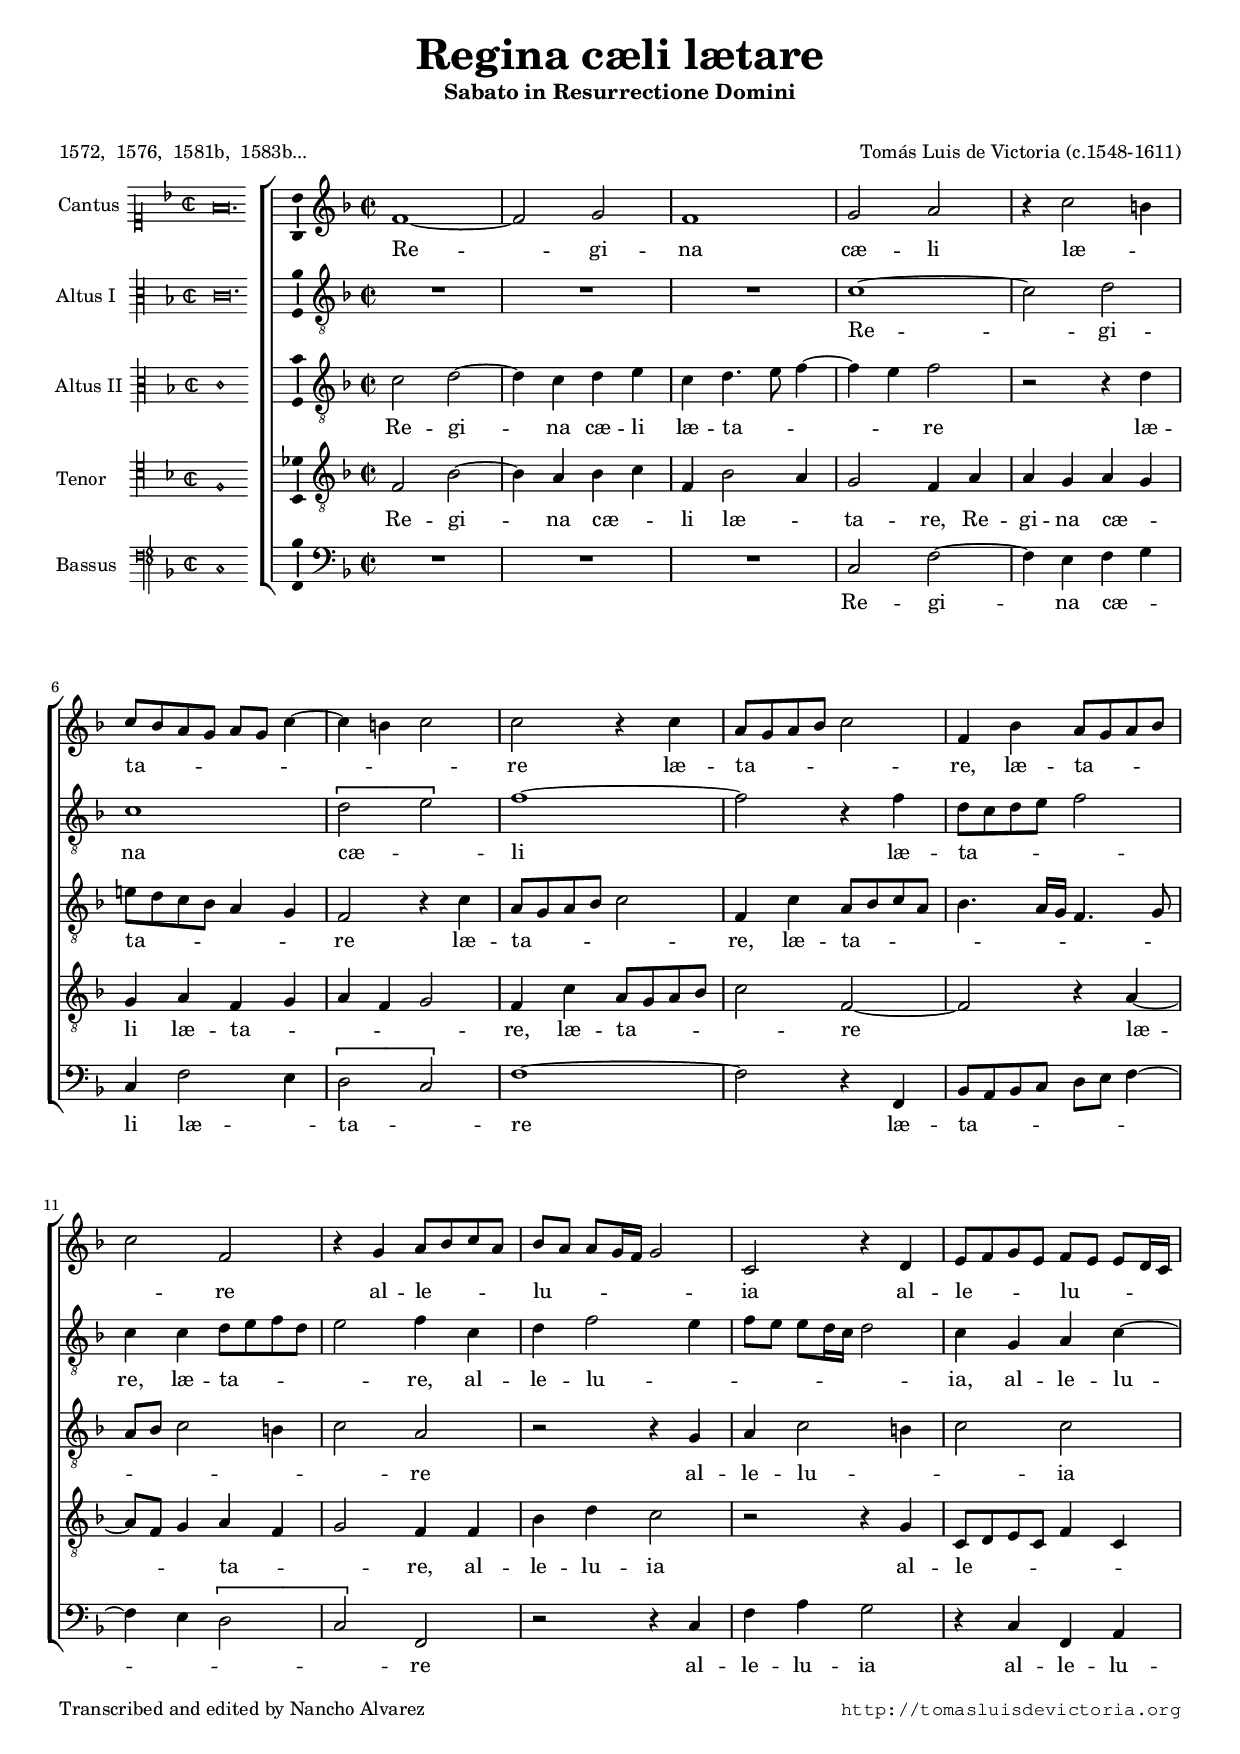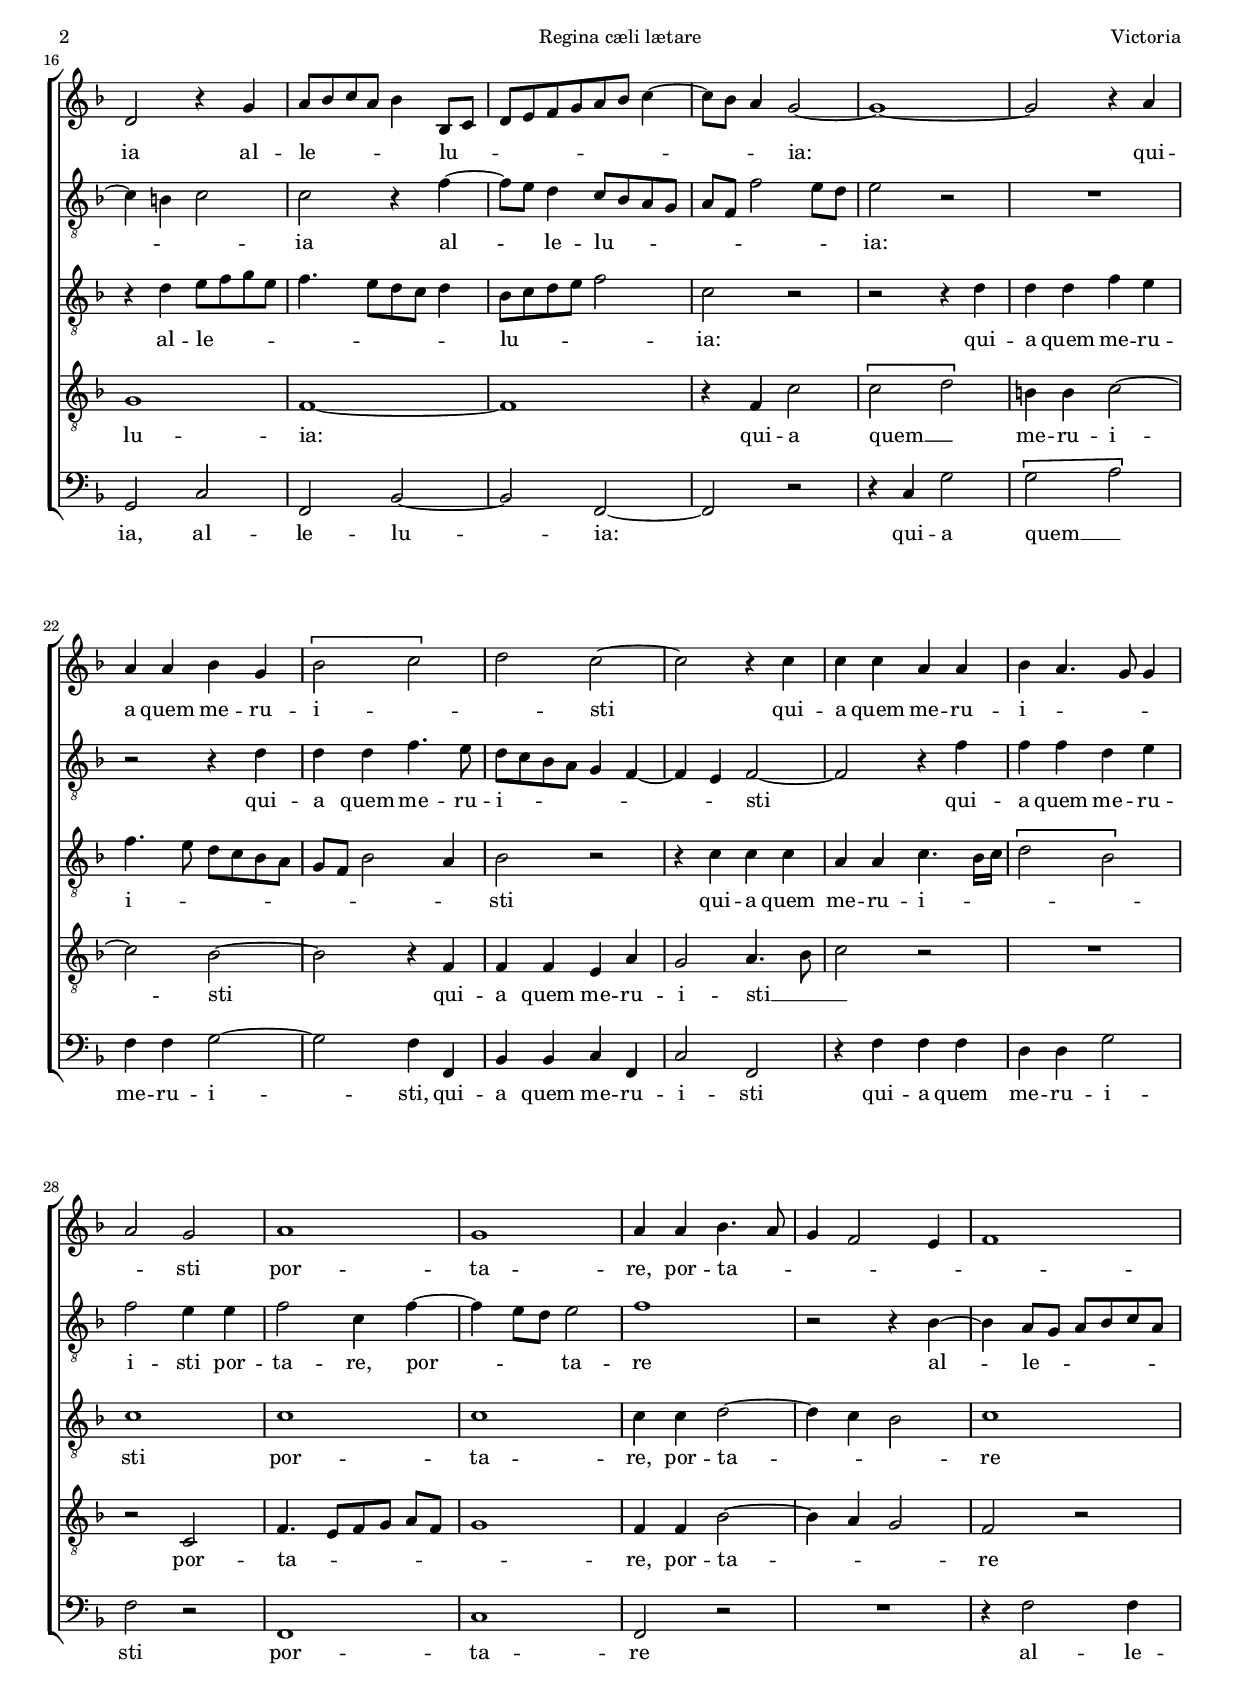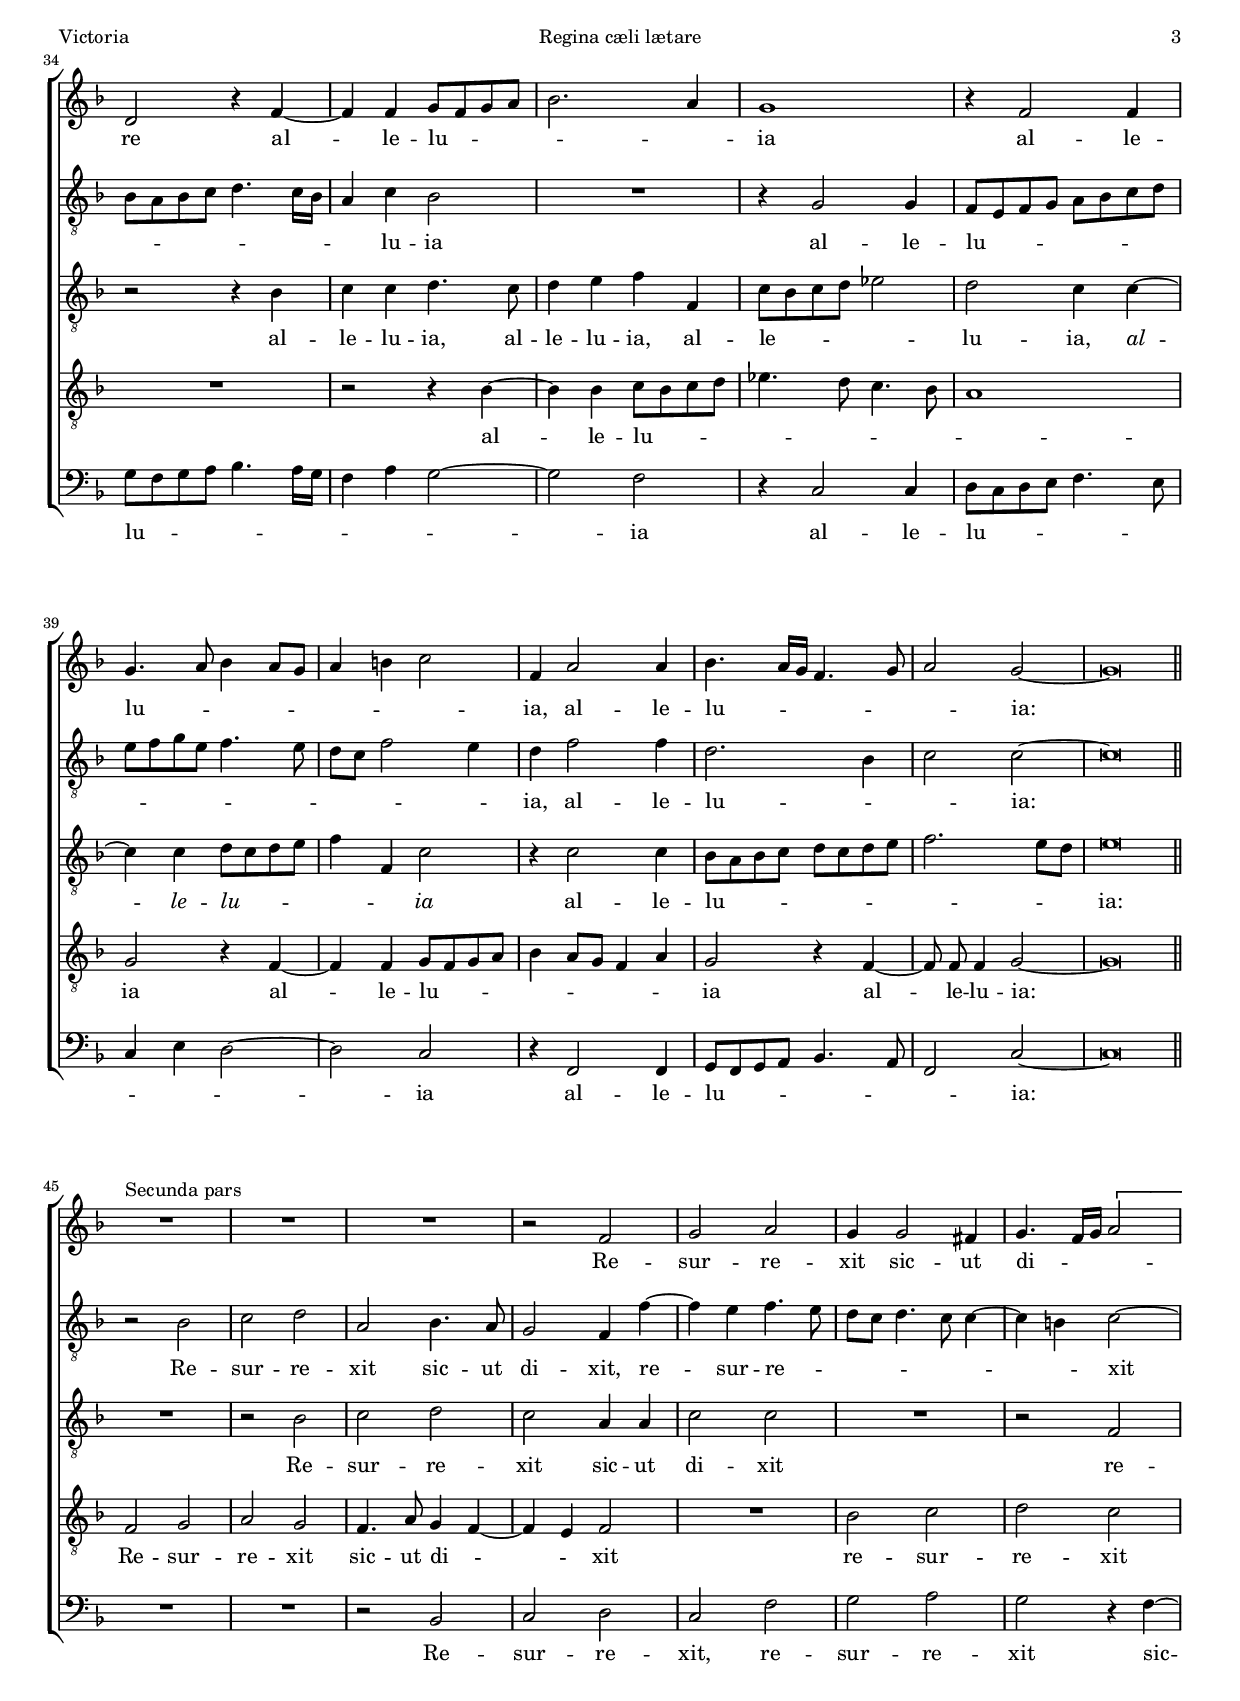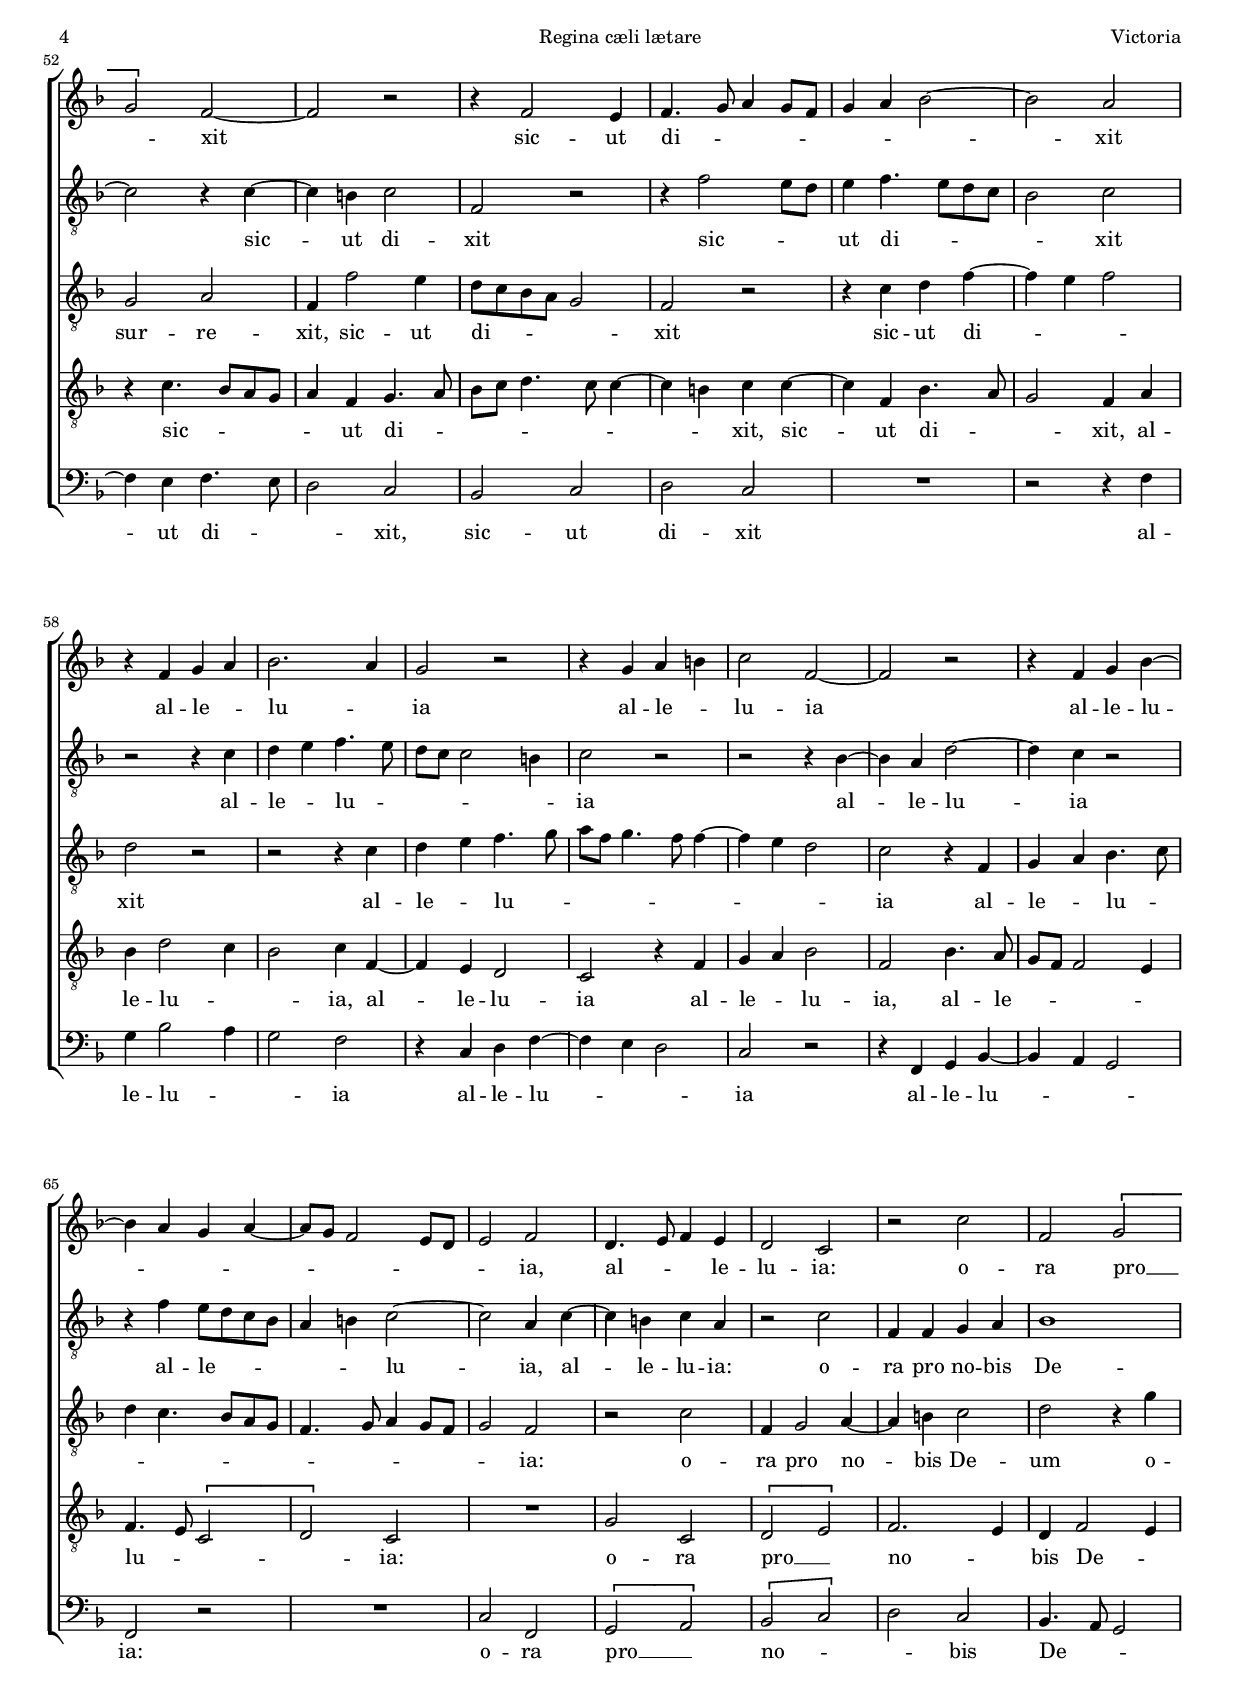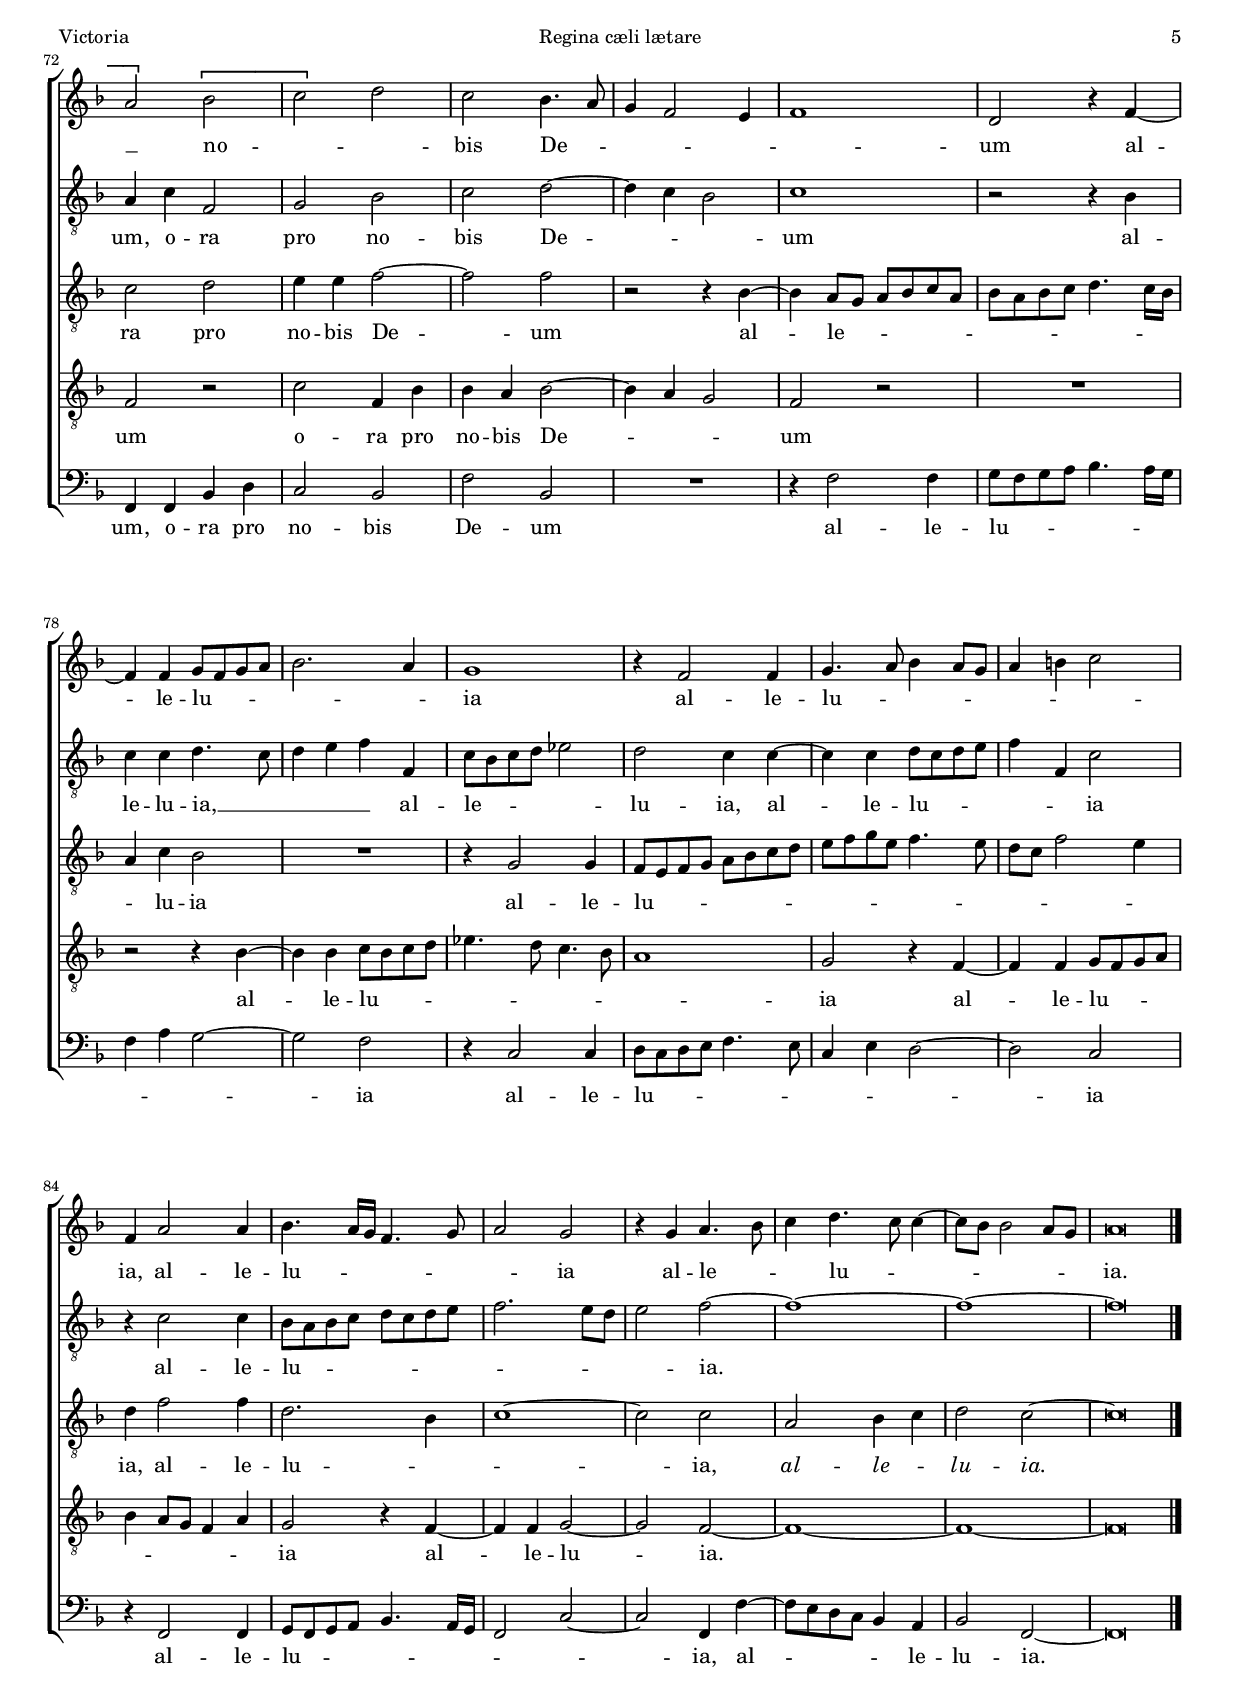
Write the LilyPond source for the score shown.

\version "2.18.0"

#(set-default-paper-size "a4")
#(set-global-staff-size 16.4)
#(ly:set-option 'point-and-click #f)
%mobile -s15.0 -i3.2

italicas=\override LyricText.font-shape = #'italic
rectas=\override LyricText.font-shape = #'upright
ss=\once \set suggestAccidentals = ##t
incipitwidth = 20
mtempo={\tempo 4 = 100}
mtempob={\tempo 4 = 50}

htitle="Regina cæli lætare"
hcomposer="Victoria"

\header {
	title=\markup{\fontsize #3 "Regina cæli lætare"}
	subtitle="Sabato in Resurrectione Domini" % 1572, 1583b... (sabbatho, sabbato)
        %subtitle="A completorio Sabbathi Sancti, usque ad completorium Sabbathi post Penthecostem"} % 1576
	%subtitle="In Sabbato Sancto" % 1581b
        subsubtitle=\markup{\null \vspace #0 }
	composer="Tomás Luis de Victoria (c.1548-1611)"
        pdfauthor=\composer
	%opus="(-)"
	poet=\markup{"1572,  1576,  1581b,  1583b..."} % 1589a
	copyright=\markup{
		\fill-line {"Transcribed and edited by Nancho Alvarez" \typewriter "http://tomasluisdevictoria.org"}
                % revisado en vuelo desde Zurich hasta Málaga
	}
%	tagline=""
}


global={\key f \major \time 2/2  \skip 1*44 \bar "||" \break
		\skip 1*46 \bar "|."
}

cantus={
	f'1 ~ |
	f'2 g' |
	f'1 |
	g'2 a' |
%5
	r4 c''2 b'4 |
	c''8 bes' a' g' a' g' c''4 ~ |
	c'' b' c''2 |
	c'' r4 c'' |
	a'8 g' a' bes' c''2 |
%10
	f'4 bes' a'8 g' a' bes' |
	c''2 f' |
	r4 g' a'8 bes' c'' a' |
	 bes'[ a']  a'[ g'16 f'] g'2 |
	c' r4 d' |
%15
	e'8 f' g' e'  f'[ e']  e'[ d'16 c'] |
	d'2 r4 g' |
	a'8 bes' c'' a' bes'4 bes8 c' |
	d'[ e' f' g' a' bes'] c''4 ~ |
	c''8 bes' a'4 g'2 ~ |
%20
	g'1 ~ |
	g'2 r4 a' |
	a' a' bes' g' |
	\[bes'2 c''\] |
	d'' c'' ~ |
%25
	c'' r4 c'' |
	c'' c'' a' a' |
	bes' a'4. g'8 g'4 |
	a'2 g' |
	a'1 |
%30
	g' |
	a'4 a' bes'4. a'8 |
	g'4 f'2 e'4 |
	f'1 |
	d'2 r4 f' ~ |
%35
	f' f' g'8 f' g' a' |
	bes'2. a'4 |
	g'1 |
	r4 f'2 f'4 |
	g'4. a'8 bes'4 a'8 g' |
%40
	a'4 b' c''2 |
	f'4 a'2 a'4 |
	bes'4. a'16 g' f'4. g'8 |
	a'2 g' ~ |
	g'\breve*1/2
%45
        \once \override TextScript.padding = #1
        s4*0^\markup{"Secunda pars"}
	R1*3
	r2 f' |
	g' a' |
%50
	g'4 g'2 fis'4 |
	g'4. f'16 g' \[a'2 |
	g'\] f' ~ |
	f' r |
	r4 f'2 e'4 |
%55
	f'4. g'8 a'4 g'8 f' |
	g'4 a' bes'2 ~ |
	bes' a' |
	r4 f' g' a' |
	bes'2. a'4 |
%60
	g'2 r |
	r4 g' a' b' |
	c''2 f' ~ |
	f' r |
	r4 f' g' bes' ~ |
%65
	bes' a' g' a' ~ |
	a'8 g' f'2 e'8 d' |
	e'2 f' |
	d'4. e'8 f'4 e' |
	d'2 c' |
%70
	r c'' |
	f' \[g' |
	a'\] \[bes' |
	c''\] d'' |
	c'' bes'4. a'8 |
%75
	g'4 f'2 e'4 |
	f'1 |
	d'2 r4 f' ~ |
	f' f' g'8 f' g' a' |
	bes'2. a'4 |
%80
	g'1 |
	r4 f'2 f'4 |
	g'4. a'8 bes'4 a'8 g' |
	a'4 b' c''2 |
	f'4 a'2 a'4 |
%85
	bes'4. a'16 g' f'4. g'8 |
	a'2 g' |
	r4 g' a'4. bes'8 |
	c''4 d''4. c''8 c''4 ~ |
	c''8 bes' bes'2 a'8 g' |
%90
	a'\breve*1/2
}

altus={
	R1*4/4 |
	R1*4/4 |
	R1*4/4 |
	c'1 ~ |
%5
	c'2 d' |
	c'1 |
	\[d'2 e'\] |
	f'1 ~ |
	f'2 r4 f' |
%10
	d'8 c' d' e' f'2 |
	c'4 c' d'8 e' f' d' |
	e'2 f'4 c' |
	d' f'2 e'4 |
	 f'8[ e']  e'[ d'16 c'] d'2 |
%15
	c'4 g a c' ~ |
	c' b c'2 | % en 1576 no hay alteración, en las demás sí
	c' r4 f' ~ |
	f'8 e' d'4 c'8 bes a g |
	a f f'2 e'8 d' |
%20
	e'2 r |
	R1*4/4 |
	r2 r4 d' |
	d' d' f'4. e'8 |
	d' c' bes a g4 f ~ |
%25
	f e f2 ~ |
	f r4 f' |
	f' f' d' e' |
	f'2 e'4 e' |
	f'2 c'4 f' ~ |
%30
	f' e'8 d' e'2 |
	f'1 |
	r2 r4 bes ~ |
	bes a8 g a bes c' a |
	bes a bes c' d'4. c'16 bes |
%35
	a4 c' bes2 |
	R1*4/4 |
	r4 g2 g4 |
	f8 e f g a bes c' d' |
	e' f' g' e' f'4. e'8 |
%40
	d' c' f'2 e'4 |
	d' f'2 f'4 |
	d'2. bes4 |
	c'2 c' ~ |
	c'\breve*1/2 
%45
	r2 bes |
	c' d' |
	a bes4. a8 |
	g2 f4 f' ~ |
	f' e' f'4. e'8 |
%50
	d' c' d'4. c'8 c'4 ~ |
	c' b c'2 ~ |
	c' r4 c' ~ |
	c' b c'2 |
	f r |
%55
	r4 f'2 e'8 d' |
	e'4 f'4. e'8 d' c' |
	bes2 c' |
	r r4 c' |
	d' e' f'4. e'8 |
%60
	d' c' c'2 b4 |
	c'2 r |
	r r4 bes ~ | % ERRATA 1589a d'
	bes a d'2 ~ |
	d'4 c' r2 |
%65
	r4 f' e'8 d' c' bes |
	a4 b c'2 ~ |
	c' a4 c' ~ |
	c' b c' a |
	r2 c' |
%70
	f4 f g a |
	bes1 |
	a4 c' f2 |
	g bes |
	c' d' ~ |
%75
	d'4 c' bes2 |
	c'1 |
	r2 r4 bes |
	c' c' d'4. c'8 |
	d'4 e' f' f |
%80
	c'8 bes c' d' ees'2 |
	d' c'4 c' ~ |
	c' c' d'8 c' d' e' |
	f'4 f c'2 |
	r4 c'2 c'4 |
%85
	bes8 a bes c' d' c' d' e' |
	f'2. e'8 d' |
	e'2 f' ~ |
	f'1 ~ |
	f' ~ |
%90
	f'\breve*1/2
}

altusdos={
	c'2 d' ~ |
	d'4 c' d' e' |
	c' d'4. e'8 f'4 ~ |
	f' e' f'2 |
%5
	r r4 d' |
	e'!8 d' c' bes a4 g | % 1576 y 1581b no tienen el becuadro
	f2 r4 c' |
	a8 g a bes c'2 |
	f4 c' a8 bes c' a |
%10
	bes4. a16 g f4. g8 |
	a bes c'2 b4 | 
	c'2 a |
	r r4 g |
	a c'2 b4 |
%15
	c'2 c' |
	r4 d' e'8 f' g' e' |
	f'4.  e'8[ d' c'] d'4 |
	bes8 c' d' e' f'2 |
	c' r |
%20
	r r4 d' |
	d' d' f' e' |
	f'4. e'8 d' c' bes a |
	g f bes2 a4 |
	bes2 r |
%25
	r4 c' c' c' |
	a a c'4. bes16 c' |
	\[d'2 bes\] |
	c'1 |
	c' |
%30
	c' |
	c'4 c' d'2 ~ |
	d'4 c' bes2 |
	c'1
	r2 r4 bes |
%35
	c' c' d'4. c'8 |
	d'4 e' f' f |
	c'8 bes c' d' ees'2 |
	d' c'4 c' ~ |
	c' c' d'8 c' d' e' |
%40
	f'4 f c'2 |
	r4 c'2 c'4 |
	bes8 a bes c' d' c' d' e' |
	f'2. e'8 d' |
	e'\breve*1/2
%45
	R1*4/4 |
	r2 bes |
	c' d' |
	c' a4 a |
	c'2 c' |
%50
	R1*4/4 |
	r2 f |
	g a |
	f4 f'2 e'4 |
	d'8 c' bes a g2 |
%55
	f r |
	r4 c' d' f' ~ |
	f' e' f'2 |
	d' r |
	r r4 c' |
%60
	d' e' f'4. g'8 |
	a' f' g'4. f'8 f'4 ~ |
	f' e' d'2 |
	c' r4 f |
	g a bes4. c'8 |
%65
	d'4 c'4. bes8 a g |
	f4. g8 a4 g8 f |
	g2 f |
	r c' |
	f4 g2 a4 ~ |
%70
	a b c'2 |
	d' r4 g' |
	c'2 d' |
	e'4 e' f'2 ~ |
	f' f' |
%75
	r r4 bes ~ |
	bes a8 g a bes c' a |
	bes a bes c' d'4. c'16 bes |
	a4 c' bes2 |
	R1*4/4 |
%80
	r4 g2 g4 |
	f8 e f g a bes c' d' |
	e' f' g' e' f'4. e'8 |
	d' c' f'2 e'4 |
	d' f'2 f'4 |
%85
	d'2. bes4 |
	c'1 ~ |
	c'2 c' |
	a bes4 c' |
	d'2 c' ~ |
%90
	c'\breve*1/2
}

tenor={
	f2 bes ~ |
	bes4 a bes c' |
	f bes2 a4 |
	g2 f4 a |
%5
	a g a g4 | % 1572, 1576, 1581b: a g a g8 f
	g4 a f g |
	a f g2 |
	f4 c' a8 g a bes |
	c'2 f ~ |
%10
	f r4 a ~ |
	a8 f g4 a f |
	g2 f4 f |
	bes d' c'2 |
	r r4 g |
%15
	c8 d e c f4 c |
	g1 |
	f ~ |
	f |
	r4 f c'2 |
%20
	\[c' d'\] |
	b4 b c'2 ~ |
	c' bes ~ |
	bes r4 f |
	f f e a |
%25
	g2 a4. bes8 |
	c'2 r |
	R1*4/4 |
	r2 c |
	f4. e8[ f g] a[ f] |
%30
	g1 |
	f4 f bes2 ~ |
	bes4 a g2 |
	f r |
	R1*4/4 |
%35
	r2 r4 bes ~ |
	bes bes c'8 bes c' d' |
	ees'4. d'8 c'4. bes8 |
	a1 |
	g2 r4 f ~ |
%40
	f f g8 f g a |
	bes4 a8 g f4 a |
	g2 r4 f ~ |
	\set Staff.autoBeaming = ##f
	f8 f f4 g2 ~ |
	\set Staff.autoBeaming = ##t
	g\breve*1/2
%45
	f2 g |
	a g |
	f4. a8 g4 f ~ |
	f e f2 |
	R1*4/4 |
%50
	bes2 c' |
	d' c' |
	r4 c'4. bes8 a g |
	a4 f g4. a8 |
	bes c' d'4. c'8 c'4 ~ |
%55
	c' b c' c' ~ |
	c' f bes4. a8 |
	g2 f4 a |
	bes d'2 c'4 |
	bes2 c'4 f ~ |
%60
	f e d2 |
	c r4 f |
	g a bes2 |
	f bes4. a8 |
	g f f2 e4 |
%65
	f4. e8 \[c2 |
	d\] c |
	R1*4/4 |
	g2 c |
	\[d e\] |
%70
	f2. e4 |
	d f2 e4 |
	f2 r |
	c' f4 bes |
	bes a bes2 ~ |
%75
	bes4 a g2 |
	f r |
	R1*4/4 |
	r2 r4 bes ~ |
	bes bes c'8 bes c' d' |
%80
	ees'4. d'8 c'4. bes8 |
	a1 |
	g2 r4 f ~ |
	f f g8 f g a |
	bes4 a8 g f4 a |
%85
	g2 r4 f ~ |
	f f g2 ~ |
	g f ~ |
	f1 ~ |
	f ~ |
%90
	f\breve*1/2
}

bassus={
	R1*4/4 |
	R1*4/4 |
	R1*4/4 |
	c2 f ~ |
%5
	f4 e f g |
	c f2 e4 |
	\[d2 c\] |
	f1 ~ |
	f2 r4 f, |
%10
	bes,8 a, bes, c d e f4 ~ |
	f e \[d2 |
	c\] f, |
	r r4 c |
	f a g2 |
%15
	r4 c f, a, |
	g,2 c |
	f, bes, ~ |
	bes, f, ~ |
	f, r |
%20
	r4 c g2 |
	\[g a\] |
	f4 f g2 ~ |
	g f4 f, |
	bes, bes, c f, |
%25
	c2 f, |
	r4 f f f |
	d d g2 |
	f r |
	f,1 |
%30
	c |
	f,2 r |
	R1*4/4 |
	r4 f2 f4 |
	g8 f g a bes4. a16 g |
%35
	f4 a g2 ~ |
	g f |
	r4 c2 c4 |
	d8 c d e f4. e8 |
	c4 e d2 ~ |
%40
	d c |
	r4 f,2 f,4 |
	g,8 f, g, a, bes,4. a,8 |
	f,2 c ~ |
	c\breve*1/2
%45
	R1*4/4 |
	R1*4/4 |
	r2 bes, |
	c d |
	c f |
%50
	g a |
	g r4 f ~ |
	f e f4. e8 |
	d2 c |
	bes, c |
%55
	d c |
	R1*4/4 |
	r2 r4 f |
	g bes2 a4 |
	g2 f |
%60
	r4 c d f ~ |
	f e d2 |
	c r |
	r4 f, g, bes, ~ |
	bes, a, g,2 |
%65
	f, r |
	R1*4/4 |
	c2 f, |
	\[g, a,\] |
	\[bes, c\] |
%70
	d c |
	bes,4. a,8 g,2 |
	f,4 f, bes, d |
	c2 bes, |
	f bes, |
%75
	R1*4/4 |
	r4 f2 f4 |
	g8 f g a bes4. a16 g |
	f4 a g2 ~ |
	g f |
%80
	r4 c2 c4 |
	d8 c d e f4. e8 |
	c4 e d2 ~ |
	d c |
	r4 f,2 f,4 |
%85
	g,8 f, g, a, bes,4. a,16 g, |
	f,2 c ~ |
	c f,4 f ~ |
	f8 e d c bes,4 a, |
	bes,2 f, ~ |
%90
	f,\breve*1/2
}

textocantus=\lyricmode{
Re -- _ gi -- na
cæ -- li læ -- _ ta -- _ _ _ _ _ _ _ _ _ re
læ -- ta -- _ _ _ _ re,
læ -- ta -- _ _ _ _ re
al -- le -- _ _ _ lu -- _ _ _ _ _ ia % 1572: lu -- ia
al -- le -- _ _ _ lu -- _ _ _ _ ia
al -- le -- _ _ _ _ lu -- _ _ _ _ _ _ _ _ _ _ _ ia: _ _
qui -- a quem me -- ru -- i -- _ _ sti _ % Quia
qui -- a quem me -- ru -- i -- _ _ _ _ sti % italicas
por -- ta -- re,
por -- ta -- _ _ _ _ _ re
al -- _ le -- lu -- _ _ _ _ _ ia
al -- le -- lu -- _ _ _ _ _ _ _ ia,
al -- le -- lu -- _ _ _ _ _ ia: _ % italicas
Re -- sur -- re -- xit
sic -- ut di -- _ _ _ _ xit _
sic -- ut di -- _ _ _ _ _ _ _ _ xit
al -- le -- _ lu -- _ ia
al -- le -- _ lu -- ia _
al -- le -- lu -- _ _ _ _ _ _ _ _ _ _  ia, % italicas
al -- _ _ le -- lu -- ia: 
o -- ra pro __ _ no -- _ _ bis % 1585a: O -- ra pro __ _ no -- _ bis __ _
De -- _ _ _ _ _ um % deum
al -- _ le -- lu -- _ _ _ _ _ ia
al -- le -- lu -- _ _ _ _ _ _ _ ia, % italicas en 1572
al -- le -- lu -- _ _ _ _ _ ia
al -- le -- _ _ lu -- _ _ _ _ _ _ _ ia. % italicas
}

textoaltus=\lyricmode{
Re -- _ gi -- na
cæ -- _ li _
læ -- ta -- _ _ _ _ re,
læ -- ta -- _ _ _ _ re,
al -- le -- lu -- _ _ _ _ _ _ _ ia,
al -- le -- lu -- _ _ _ ia % 1562: al -- le -- _ _ _ lu -- ia
al -- _ _ le -- lu -- _ _ _ _ _ _ _ _ ia: % al -- le -- _  en las demás versiones; en algunas ia __ _ _ 
qui -- a quem me -- ru -- i -- _ _ _ _ _ _ _ sti _
qui -- a quem me -- ru -- i -- sti % italicas
por -- ta -- re,
por -- _ _ _ ta -- re % ta __ _ _ en algunas versiones
al -- _ le -- _ _ _ _ _ _ _ _ _ _ _ _ _ lu -- ia
al -- le -- lu -- _ _ _ _ _ _ _ _ _ _ _ _ _ _ _ _ _ ia,
al -- le -- lu -- _ _ ia: _
Re -- sur -- re -- xit
sic -- ut di -- xit,
re -- _ sur -- re -- _ _ _ _ _ _ _ _ xit _
sic -- _ ut di -- xit
sic -- _ _ ut di -- _ _ _ _ xit % otras versiones ut __ _ _ 
al -- le -- _ lu -- _ _ _ _ _ ia
al -- _ le -- lu -- _ ia
al -- le -- _ _ _ _ _ lu -- _ ia,
al -- _ le -- lu -- ia: % italicas
o -- ra pro no -- bis De -- um,
o -- ra pro no -- bis De -- _ _ _ um % italicas
al -- le -- lu -- ia, __ _ _ _ _ 
al -- le -- _ _ _ _ lu -- ia, % italicasen 1572
al -- _ le -- lu -- _ _ _ _ _ ia % \italicas
al -- le -- lu -- _ _ _ _ _ _ _ _ _ _ _ ia. _ _ _  % italicas en 1572; distinto en 1589a
}

textoaltusdos=\lyricmode{
Re -- gi -- _ na cæ -- li læ -- ta -- _ _ _ _ re % 1572: cæ -- _ li læ -- _ ta
læ -- ta -- _ _ _ _ _ re
læ -- ta -- _ _ _ _ re,
læ -- ta -- _ _ _ _ _ _ _ _ _ _ _ _ _ re % italicas
al -- le -- lu -- _ _ ia
al -- le -- _ _ _ _ _ _ _ _ lu -- _ _ _ _ ia:
qui -- a quem me -- ru -- i -- _ _ _ _ _ _ _ _ _ sti
qui -- a quem me -- ru -- i -- _ _ _ _ sti
por -- ta -- re,
por -- ta -- _ _ _ re
al -- le -- lu -- ia,
al -- le -- lu -- ia, % italicas
al -- le -- _ _ _ _ lu -- ia,
\italicas
al -- _ le -- lu -- _ _ _ _ _ ia % rectas en 1576 y 1581b
\rectas
al -- le -- lu -- _ _ _ _ _ _ _ _ _ _ ia: % 1603: ia. __ _ _ 
Re -- sur -- re -- xit
sic -- ut di -- xit
re -- sur -- re -- xit,
sic -- ut di -- _ _ _ _ xit
sic -- ut di -- _ _ _ xit
al -- le -- _ lu -- _ _ _ _ _ _ _ _ _ ia
al -- le -- _ lu -- _ _ _ _ _ _ _ _ _ _ _ _ ia:
o -- ra pro no -- _ bis De -- um
o -- ra pro no -- bis De -- _ um % italicas
% 1572: al -- _ le -- _ _ _ _ _ lu -- _ _ _ _ _ _ _ _ ia
al -- _ le -- _ _ _ _ _ _ _ _ _ _ _ _ _ lu -- ia
al -- le -- lu -- _ _ _ _ _ _ _ _ _ _ _ _ _ _ _ _ _ ia, % italicas en 1572
al -- le -- lu -- _ _ _ ia,
\italicas
al -- le -- _ lu -- ia. _ % diferente en 1576
}

textotenor=\lyricmode{
Re -- gi -- _ na cæ -- _ li læ -- _ ta -- re,
Re -- gi -- na cæ -- _ li læ -- ta -- _ _ _ _ re,
læ -- ta -- _ _ _ _ re _
læ -- _ _ _ ta -- _ _ re,
al -- le -- lu -- ia
al -- le -- _ _ _ _ _ lu -- ia: _
qui -- a quem __ _ me -- ru -- i -- _ sti _
qui -- a quem me -- ru -- i -- sti __ _ _ % italicas
por -- ta -- _ _ _ _ _ _ re,
por -- ta -- _ _ _ re
al -- _ le -- lu -- _ _ _ _ _ _ _ _ ia
al -- _ le -- lu -- _ _ _ _ _ _ _ _ ia 
al -- _ le -- lu -- ia: _ % italicas
Re -- sur -- re -- xit
sic -- ut di -- _ _ _ xit
re -- sur -- re -- xit
sic -- _ _ _ _ ut di -- _ _ _ _ _ _ _ _ xit,
sic -- _ ut di -- _ _ xit,
al -- le -- lu -- _ _ ia, 
al -- _ le -- lu -- ia
al -- le -- _ lu -- ia,
al -- le -- _ _ _ _ lu -- _ _ _ ia: % italicas
o -- ra pro __ _ no -- _ bis
De -- _ um
o -- ra pro no -- bis De -- _ _ _ um
al -- _ le -- lu -- _ _ _ _ _ _ _ _ ia
al -- _ le -- lu -- _ _ _ _ _ _ _ _ ia
al -- _ le -- lu -- _ ia. _ _ _  % italicas
}

textobassus=\lyricmode{
Re -- gi -- _ na cæ -- _ li læ -- _ ta -- _ re _
læ -- ta -- _ _ _ _ _ _ _ _ _ _ re
al -- le -- lu -- ia
al -- le -- lu -- ia, % italicas
al -- le -- lu -- _ ia: _
qui -- a quem __ _ me -- ru -- i -- _ sti,
qui -- a quem me -- ru -- i -- sti % italicas
qui -- a quem me -- ru -- i -- sti
por -- ta -- re
al -- le -- lu -- _ _ _ _ _ _ _ _ _ _ ia
al -- le -- lu -- _ _ _ _ _ _ _ _ _ ia
al -- le -- lu -- _ _ _ _ _ _ ia: _
Re -- sur -- re -- xit,
re -- sur -- re -- xit
sic -- _ ut di -- _ _ xit,
sic -- ut di -- xit
al -- le -- lu -- _ _ ia
al -- le -- lu -- _ _ _ ia
al -- le -- lu -- _ _ _ ia: % italicas
o -- ra pro __ _ no -- _ _ bis
De -- _ _ um,
o -- ra pro no -- bis De -- um
al -- le -- lu -- _ _ _ _ _ _ _ _ _ _ ia
al -- le -- lu -- _ _ _ _ _ _ _ _ _ ia % italicas en 1572
al -- le -- lu -- _ _ _ _ _ _ _ _ _ ia, % italicas
al -- _ _ _ _ _ le -- lu -- ia. _
}

incipitcantus=\markup{
	\score{
		{ 
		\set Staff.instrumentName="Cantus "
		\override NoteHead.style = #'neomensural
		\override Staff.TimeSignature.style = #'neomensural
		\cadenzaOn 
		\clef "petrucci-c1"
		\key f \major
		\time 2/2 % 4/4 en algunas ediciones
                f'\breve.
		} 

	\layout { line-width=\incipitwidth indent = 0 }
	}
}

incipitaltus=\markup{
	\score{
		{ 
		\set Staff.instrumentName="Altus I  "
		\override NoteHead.style = #'neomensural 
		\override Staff.TimeSignature.style = #'neomensural
		\cadenzaOn 
		\clef "petrucci-c3"
		\key f \major
		\time 2/2
                c'\breve.
		} 
	\layout { line-width=\incipitwidth indent = 0 }
	}
}

incipitaltusdos=\markup{
	\score{
		{ 
		\set Staff.instrumentName="Altus II "
		\override NoteHead.style = #'neomensural 
		\override Staff.TimeSignature.style = #'neomensural
		\cadenzaOn 
		\clef "petrucci-c3"
		\key f \major
		\time 2/2
                c'1
		} 
	\layout { line-width=\incipitwidth indent = 0 }
	}
}


incipittenor=\markup{
	\score{
		{ 
		\set Staff.instrumentName="Tenor    "
		\override NoteHead.style = #'neomensural 
		\override Staff.TimeSignature.style = #'neomensural
		\cadenzaOn 
		\clef "petrucci-c4"
		\key f \major
		\time 2/2
                f1
		} 
	\layout { line-width=\incipitwidth indent=0 }
	}
}

incipitbassus=\markup{
	\score{
		{ 
		\set Staff.instrumentName="Bassus  "
		\override NoteHead.style = #'neomensural
		\override Staff.TimeSignature.style = #'neomensural
		\cadenzaOn 
		\clef "petrucci-f4"
		\key f \major
		\time 2/2
                c1
		} 
	\layout { line-width=\incipitwidth indent = 0 }
	}
}

%\layout {
%       \context {\Voice
%               \remove Ligature_bracket_engraver
%               \consists Mensural_ligature_engraver
%       }
%       line-width=\incipitwidth
%       indent = 0
%}

\score {\transpose c' c'{
\new ChoirStaff<<

	\new Staff <<\global
	\new Voice="v1" {
		\set Staff.instrumentName=\incipitcantus
		\clef "treble"
		\cantus }
	\new Lyrics \lyricsto "v1" {\textocantus }
	>>

	\new Staff <<\global
	\new Voice="v2" {
		\set Staff.instrumentName=\incipitaltus
		\clef "G_8"
		\altus }
	\new Lyrics \lyricsto "v2" {\textoaltus }
	>>
	
	\new Staff <<\global
	\new Voice="v5" {
		\set Staff.instrumentName=\incipitaltusdos
		\clef "G_8"
		\altusdos }
	\new Lyrics \lyricsto "v5" {\textoaltusdos }
	>>

        \new Staff <<\global
	\new Voice="v3" {
		\set Staff.instrumentName=\incipittenor
		\clef "G_8"
		\tenor }
	\new Lyrics \lyricsto "v3" {\textotenor }
	>>

	\new Staff <<\global
	\new Voice="v4" {
		\set Staff.instrumentName=\incipitbassus
		\clef "bass"
		\bassus }
	\new Lyrics \lyricsto "v4" {\textobassus }
	>>
	
>>

	} % transpose

\layout{ 
	\context {\Lyrics 
		\override VerticalAxisGroup.staff-affinity = #UP
		\override VerticalAxisGroup.nonstaff-relatedstaff-spacing =
			#'((basic-distance . 0) (minimum-distance . 0) (padding . 1))
		\override LyricText.font-size = #1.2
		\override LyricHyphen.minimum-distance = #0.5
	}
	\context {\Score 
		tempoHideNote = ##t
		\override BarNumber.padding = #2 
	}
	\context {\Voice 
		melismaBusyProperties = #'()
		%autoBeaming = ##f
	}
	\context {\Staff 
                %\RemoveEmptyStaves
                %\override VerticalAxisGroup.remove-first = ##t
		\override VerticalAxisGroup.staff-staff-spacing =
			#'((basic-distance . 11) (minimum-distance . 0) (padding . 1))
		\consists Ambitus_engraver 
		\override LigatureBracket.padding = #1
	}
}

%\midi { \mtempo }

}


\paper{
	evenHeaderMarkup=\markup  \fill-line { \fromproperty #'page:page-number-string \htitle \hcomposer }
	oddHeaderMarkup= \markup  \fill-line { \on-the-fly #not-first-page \hcomposer \on-the-fly #not-first-page \htitle \on-the-fly #not-first-page \fromproperty #'page:page-number-string }
	%system-count=20
	%page-count = 8
        systems-per-page = 3
	ragged-last-bottom = ##f
	indent=3.6\cm
	system-system-spacing =
	#'((basic-distance . 20) (minimum-distance . 0) (padding . 5))
	top-system-spacing = % header
	#'((basic-distance . 8) (minimum-distance . 0) (padding . 0))
	last-bottom-spacing = % footer
	#'((basic-distance . 12) (minimum-distance . 0) (padding . 0))
	markup-system-spacing.padding = #1.5
}
